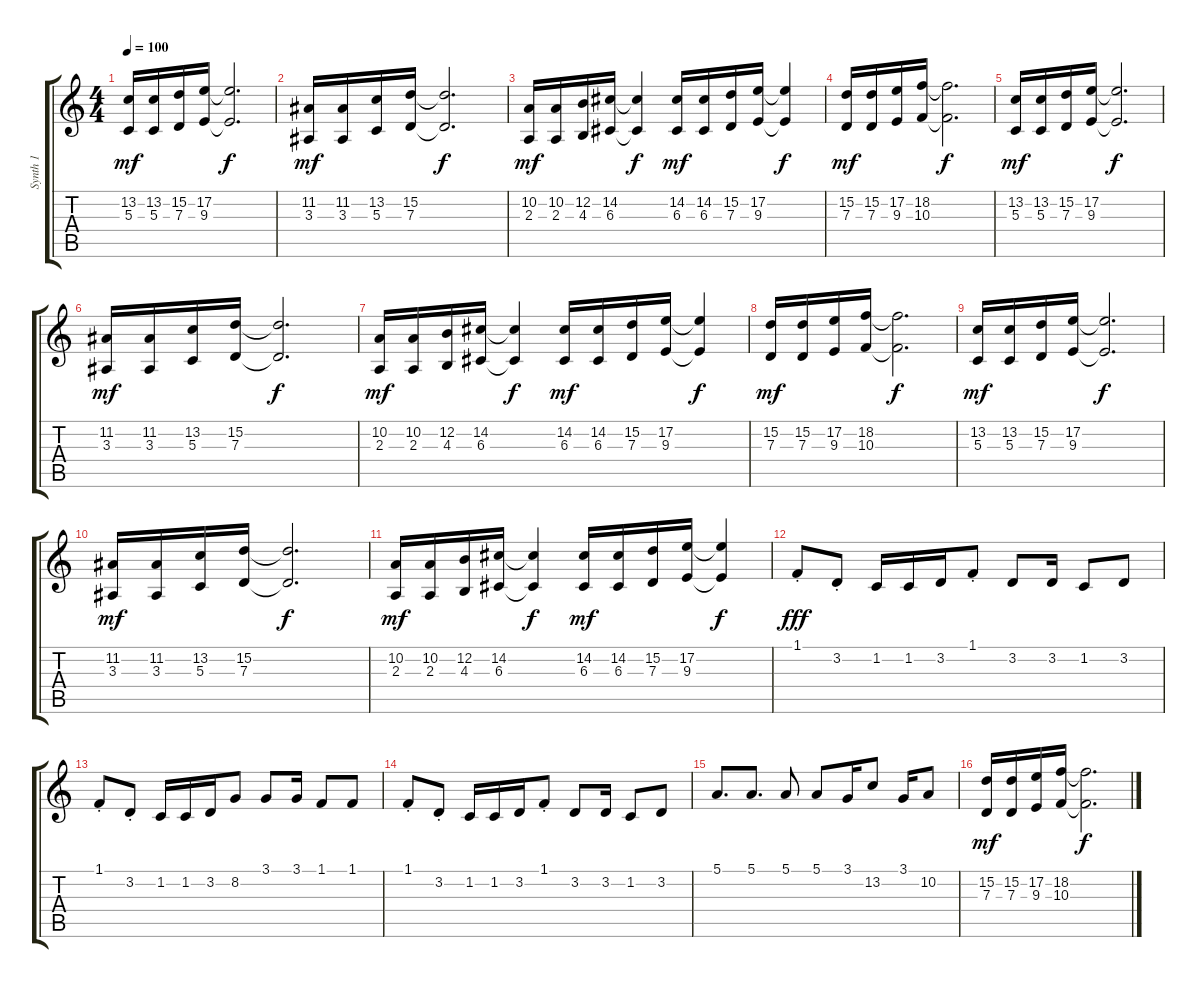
\track ("Synth 1" "Synth 1") {instrument kalimba}
\staff {score tabs}
\tuning (E4 B3 G3 D3 A2 E2) {hide}
\ts (4 4)
\tempo 100
\clef g2
\ks c
(13.2 5.3).16{dy mf balance 13} (13.2 5.3).16 (15.2 7.3).16 (17.2 9.3).16 (17.2{t} 9.3{t}).2{d dy f} |
(11.2 3.3).16{dy mf balance 3} (11.2 3.3).16 (13.2 5.3).16 (15.2 7.3).16 (15.2{t} 7.3{t}).2{d dy f} |
(10.2 2.3).16{dy mf balance 13} (10.2 2.3).16 (12.2 4.3).16 (14.2 6.3).16 (14.2{t} 6.3{t}).4{dy f} (14.2 6.3).16{dy mf balance 4} (14.2 6.3).16 (15.2 7.3).16 (17.2 9.3).16 (17.2{t} 9.3{t}).4{dy f} |
(15.2 7.3).16{dy mf balance 13 instrument kalimba} (15.2 7.3).16 (17.2 9.3).16 (18.2 10.3).16 (18.2{t} 10.3{t}).2{d dy f} |
(13.2 5.3).16{dy mf balance 3} (13.2 5.3).16 (15.2 7.3).16 (17.2 9.3).16 (17.2{t} 9.3{t}).2{d dy f} |
(11.2 3.3).16{dy mf balance 13} (11.2 3.3).16 (13.2 5.3).16 (15.2 7.3).16 (15.2{t} 7.3{t}).2{d dy f} |
(10.2 2.3).16{dy mf balance 3} (10.2 2.3).16 (12.2 4.3).16 (14.2 6.3).16 (14.2{t} 6.3{t}).4{dy f} (14.2 6.3).16{dy mf balance 13} (14.2 6.3).16 (15.2 7.3).16 (17.2 9.3).16 (17.2{t} 9.3{t}).4{dy f} |
(15.2 7.3).16{dy mf balance 3} (15.2 7.3).16 (17.2 9.3).16 (18.2 10.3).16 (18.2{t} 10.3{t}).2{d dy f} |
(13.2 5.3).16{dy mf balance 13} (13.2 5.3).16 (15.2 7.3).16 (17.2 9.3).16 (17.2{t} 9.3{t}).2{d dy f} |
(11.2 3.3).16{dy mf balance 3} (11.2 3.3).16 (13.2 5.3).16 (15.2 7.3).16 (15.2{t} 7.3{t}).2{d dy f} |
(10.2 2.3).16{dy mf balance 13} (10.2 2.3).16 (12.2 4.3).16 (14.2 6.3).16 (14.2{t} 6.3{t}).4{dy f} (14.2 6.3).16{dy mf balance 4} (14.2 6.3).16 (15.2 7.3).16 (17.2 9.3).16 (17.2{t} 9.3{t}).4{dy f} |
1.1{st}.8{dy fff} 3.2{st}.8 1.2.16 1.2.16 3.2.16 1.1{st}.8 3.2.8 3.2.16 1.2.8 3.2.8 |
1.1{st}.8 3.2{st}.8 1.2.16 1.2.16 3.2.16 8.2.8 3.1.8 3.1.16 1.1.8 1.1.8 |
1.1{st}.8 3.2{st}.8 1.2.16 1.2.16 3.2.16 1.1{st}.8 3.2.8 3.2.16 1.2.8 3.2.8 |
5.1.8{d} 5.1.8{d} 5.1.8 5.1.8 3.1.16 13.2.8 3.1.16 10.2.8 |
(15.2 7.3).16{dy mf balance 13 instrument kalimba} (15.2 7.3).16 (17.2 9.3).16 (18.2 10.3).16 (18.2{t} 10.3{t}).2{d dy f}
